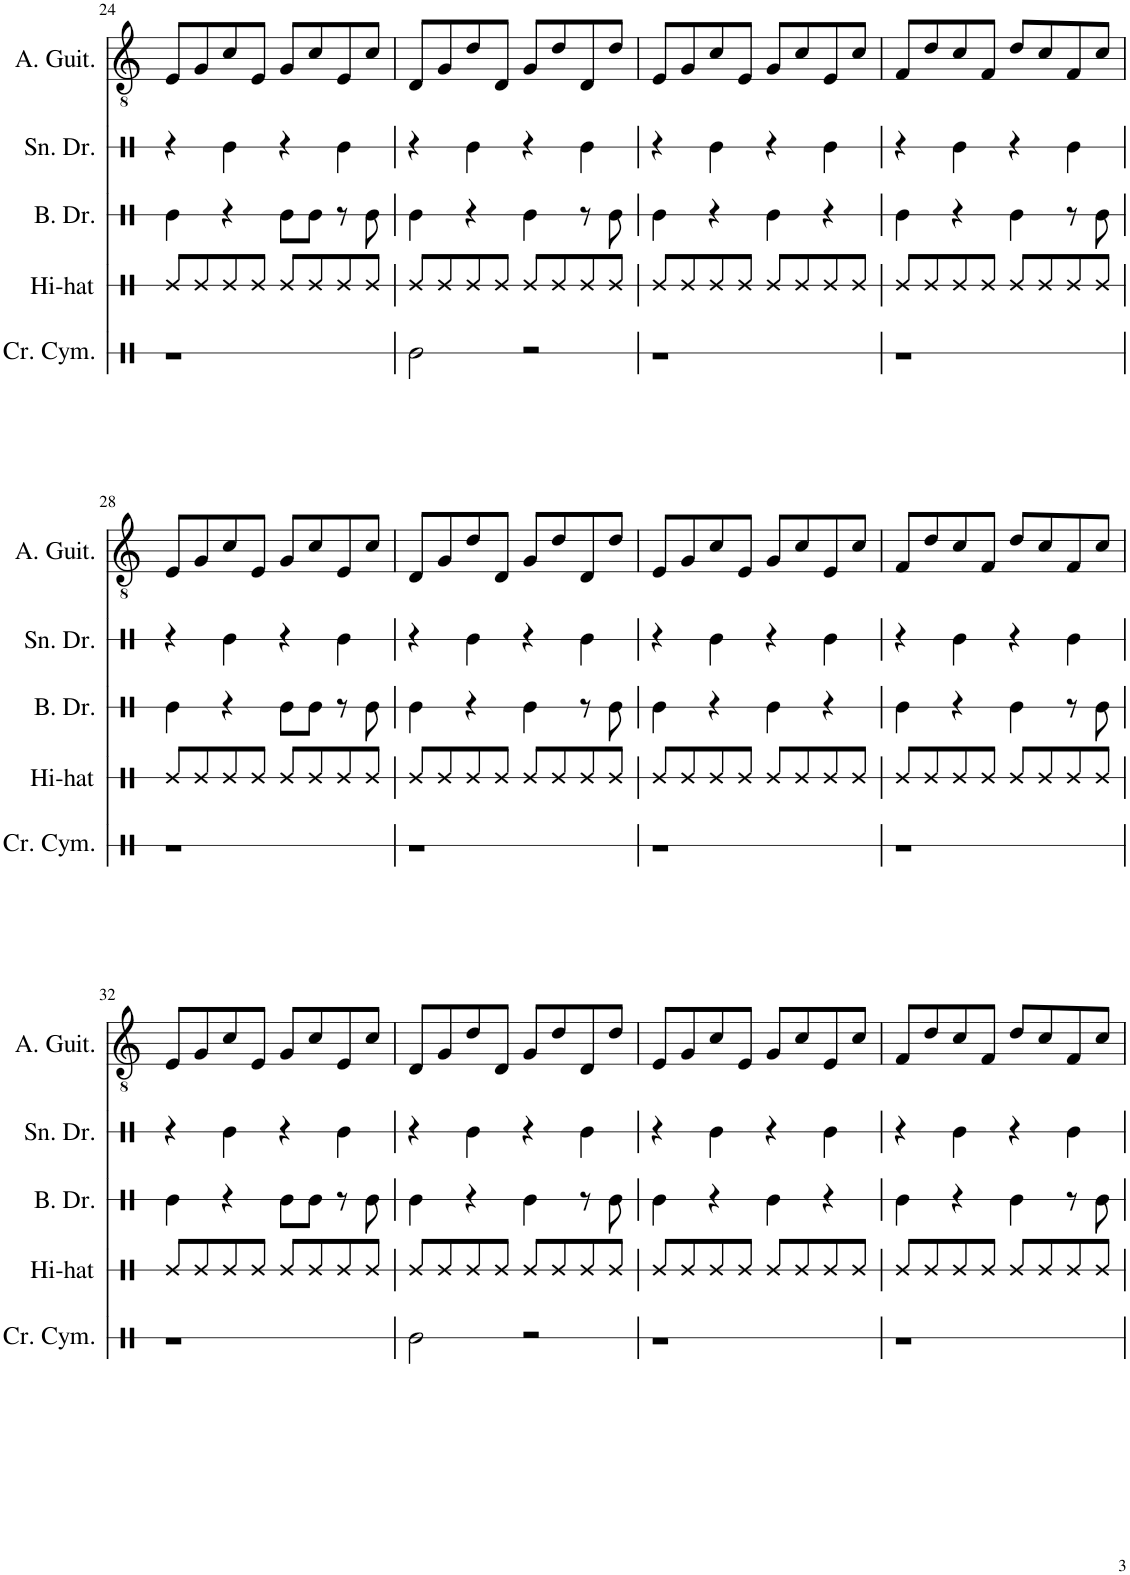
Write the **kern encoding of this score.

**kern	**kern	**kern	**kern	**kern
*part5	*part4	*part3	*part2	*part1
*staff5	*staff4	*staff3	*staff2	*staff1
*I"Crash Cymbal	*I"Hi-hat	*I"Bass Drum	*I"Snare Drum	*I"Alto Guitar
*I'Cr. Cym.	*I'Hi-hat	*I'B. Dr.	*I'Sn. Dr.	*I'A. Guit.
!!LO:PB:g=z
*clefX	*clefX	*clefX	*clefX	*clefGv2
*k[]	*k[]	*k[]	*k[]	*k[]
*M4/4	*M4/4	*M4/4	*M4/4	*M4/4
=24	=24	=24	=24	=24
1r	8Re/L	4Re\	4r	8E/L
.	8Re/	.	.	8G/
.	8Re/	4r	4Re\	8c/
.	8Re/J	.	.	8E/J
.	8Re/L	8Re\L	4r	8G/L
.	8Re/	8Re\J	.	8c/
.	8Re/	8r	4Re\	8E/
.	8Re/J	8Re\	.	8c/J
=25	=25	=25	=25	=25
2Re\	8Re/L	4Re\	4r	8D/L
.	8Re/	.	.	8G/
.	8Re/	4r	4Re\	8d/
.	8Re/J	.	.	8D/J
2r	8Re/L	4Re\	4r	8G/L
.	8Re/	.	.	8d/
.	8Re/	8r	4Re\	8D/
.	8Re/J	8Re\	.	8d/J
=26	=26	=26	=26	=26
1r	8Re/L	4Re\	4r	8E/L
.	8Re/	.	.	8G/
.	8Re/	4r	4Re\	8c/
.	8Re/J	.	.	8E/J
.	8Re/L	4Re\	4r	8G/L
.	8Re/	.	.	8c/
.	8Re/	4r	4Re\	8E/
.	8Re/J	.	.	8c/J
=27	=27	=27	=27	=27
1r	8Re/L	4Re\	4r	8F/L
.	8Re/	.	.	8d/
.	8Re/	4r	4Re\	8c/
.	8Re/J	.	.	8F/J
.	8Re/L	4Re\	4r	8d/L
.	8Re/	.	.	8c/
.	8Re/	8r	4Re\	8F/
.	8Re/J	8Re\	.	8c/J
!!LO:LB:g=z
=28	=28	=28	=28	=28
1r	8Re/L	4Re\	4r	8E/L
.	8Re/	.	.	8G/
.	8Re/	4r	4Re\	8c/
.	8Re/J	.	.	8E/J
.	8Re/L	8Re\L	4r	8G/L
.	8Re/	8Re\J	.	8c/
.	8Re/	8r	4Re\	8E/
.	8Re/J	8Re\	.	8c/J
=29	=29	=29	=29	=29
1r	8Re/L	4Re\	4r	8D/L
.	8Re/	.	.	8G/
.	8Re/	4r	4Re\	8d/
.	8Re/J	.	.	8D/J
.	8Re/L	4Re\	4r	8G/L
.	8Re/	.	.	8d/
.	8Re/	8r	4Re\	8D/
.	8Re/J	8Re\	.	8d/J
=30	=30	=30	=30	=30
1r	8Re/L	4Re\	4r	8E/L
.	8Re/	.	.	8G/
.	8Re/	4r	4Re\	8c/
.	8Re/J	.	.	8E/J
.	8Re/L	4Re\	4r	8G/L
.	8Re/	.	.	8c/
.	8Re/	4r	4Re\	8E/
.	8Re/J	.	.	8c/J
=31	=31	=31	=31	=31
1r	8Re/L	4Re\	4r	8F/L
.	8Re/	.	.	8d/
.	8Re/	4r	4Re\	8c/
.	8Re/J	.	.	8F/J
.	8Re/L	4Re\	4r	8d/L
.	8Re/	.	.	8c/
.	8Re/	8r	4Re\	8F/
.	8Re/J	8Re\	.	8c/J
!!LO:LB:g=z
=32	=32	=32	=32	=32
1r	8Re/L	4Re\	4r	8E/L
.	8Re/	.	.	8G/
.	8Re/	4r	4Re\	8c/
.	8Re/J	.	.	8E/J
.	8Re/L	8Re\L	4r	8G/L
.	8Re/	8Re\J	.	8c/
.	8Re/	8r	4Re\	8E/
.	8Re/J	8Re\	.	8c/J
=33	=33	=33	=33	=33
2Re\	8Re/L	4Re\	4r	8D/L
.	8Re/	.	.	8G/
.	8Re/	4r	4Re\	8d/
.	8Re/J	.	.	8D/J
2r	8Re/L	4Re\	4r	8G/L
.	8Re/	.	.	8d/
.	8Re/	8r	4Re\	8D/
.	8Re/J	8Re\	.	8d/J
=34	=34	=34	=34	=34
1r	8Re/L	4Re\	4r	8E/L
.	8Re/	.	.	8G/
.	8Re/	4r	4Re\	8c/
.	8Re/J	.	.	8E/J
.	8Re/L	4Re\	4r	8G/L
.	8Re/	.	.	8c/
.	8Re/	4r	4Re\	8E/
.	8Re/J	.	.	8c/J
=35	=35	=35	=35	=35
1r	8Re/L	4Re\	4r	8F/L
.	8Re/	.	.	8d/
.	8Re/	4r	4Re\	8c/
.	8Re/J	.	.	8F/J
.	8Re/L	4Re\	4r	8d/L
.	8Re/	.	.	8c/
.	8Re/	8r	4Re\	8F/
.	8Re/J	8Re\	.	8c/J
=	=	=	=	=
*-	*-	*-	*-	*-
